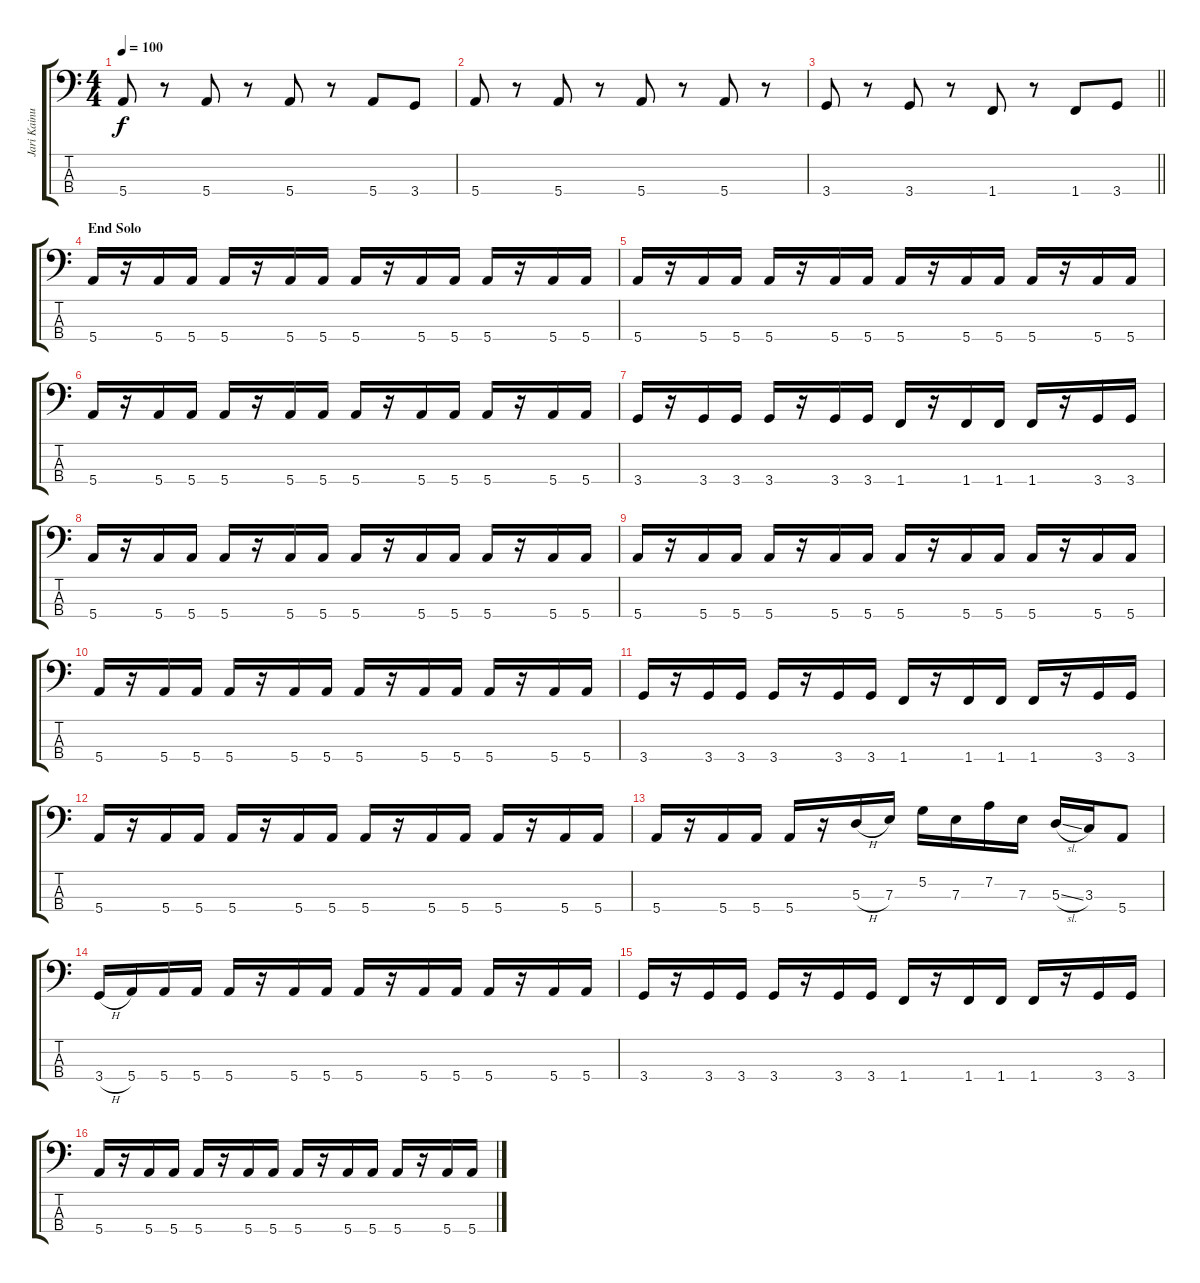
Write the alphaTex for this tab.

\track ("Jari Kainulainen" "Jari Kainu") {instrument electricbassfinger}
\staff {score tabs}
\tuning (G2 D2 A1 E1) {hide}
\ts (4 4)
\tempo 100
\clef f4
\ks c
5.4.8{dy f} r.8 5.4.8 r.8 5.4.8 r.8 5.4.8 3.4.8 |
5.4.8 r.8 5.4.8 r.8 5.4.8 r.8 5.4.8 r.8 |
\barLineRight lightlight
3.4.8 r.8 3.4.8 r.8 1.4.8 r.8 1.4.8 3.4.8 |
\section ("" "End Solo")
5.4.16 r.16 5.4.16 5.4.16 5.4.16 r.16 5.4.16 5.4.16 5.4.16 r.16 5.4.16 5.4.16 5.4.16 r.16 5.4.16 5.4.16 |
5.4.16 r.16 5.4.16 5.4.16 5.4.16 r.16 5.4.16 5.4.16 5.4.16 r.16 5.4.16 5.4.16 5.4.16 r.16 5.4.16 5.4.16 |
5.4.16 r.16 5.4.16 5.4.16 5.4.16 r.16 5.4.16 5.4.16 5.4.16 r.16 5.4.16 5.4.16 5.4.16 r.16 5.4.16 5.4.16 |
3.4.16 r.16 3.4.16 3.4.16 3.4.16 r.16 3.4.16 3.4.16 1.4.16 r.16 1.4.16 1.4.16 1.4.16 r.16 3.4.16 3.4.16 |
5.4.16 r.16 5.4.16 5.4.16 5.4.16 r.16 5.4.16 5.4.16 5.4.16 r.16 5.4.16 5.4.16 5.4.16 r.16 5.4.16 5.4.16 |
5.4.16 r.16 5.4.16 5.4.16 5.4.16 r.16 5.4.16 5.4.16 5.4.16 r.16 5.4.16 5.4.16 5.4.16 r.16 5.4.16 5.4.16 |
5.4.16 r.16 5.4.16 5.4.16 5.4.16 r.16 5.4.16 5.4.16 5.4.16 r.16 5.4.16 5.4.16 5.4.16 r.16 5.4.16 5.4.16 |
3.4.16 r.16 3.4.16 3.4.16 3.4.16 r.16 3.4.16 3.4.16 1.4.16 r.16 1.4.16 1.4.16 1.4.16 r.16 3.4.16 3.4.16 |
5.4.16 r.16 5.4.16 5.4.16 5.4.16 r.16 5.4.16 5.4.16 5.4.16 r.16 5.4.16 5.4.16 5.4.16 r.16 5.4.16 5.4.16 |
5.4.16 r.16 5.4.16 5.4.16 5.4.16 r.16 5.3{h}.16 7.3.16 5.2.16 7.3.16 7.2.16 7.3.16 5.3{sl}.16 3.3.16 5.4.8 |
3.4{h}.16 5.4.16 5.4.16 5.4.16 5.4.16 r.16 5.4.16 5.4.16 5.4.16 r.16 5.4.16 5.4.16 5.4.16 r.16 5.4.16 5.4.16 |
3.4.16 r.16 3.4.16 3.4.16 3.4.16 r.16 3.4.16 3.4.16 1.4.16 r.16 1.4.16 1.4.16 1.4.16 r.16 3.4.16 3.4.16 |
5.4.16 r.16 5.4.16 5.4.16 5.4.16 r.16 5.4.16 5.4.16 5.4.16 r.16 5.4.16 5.4.16 5.4.16 r.16 5.4.16 5.4.16
